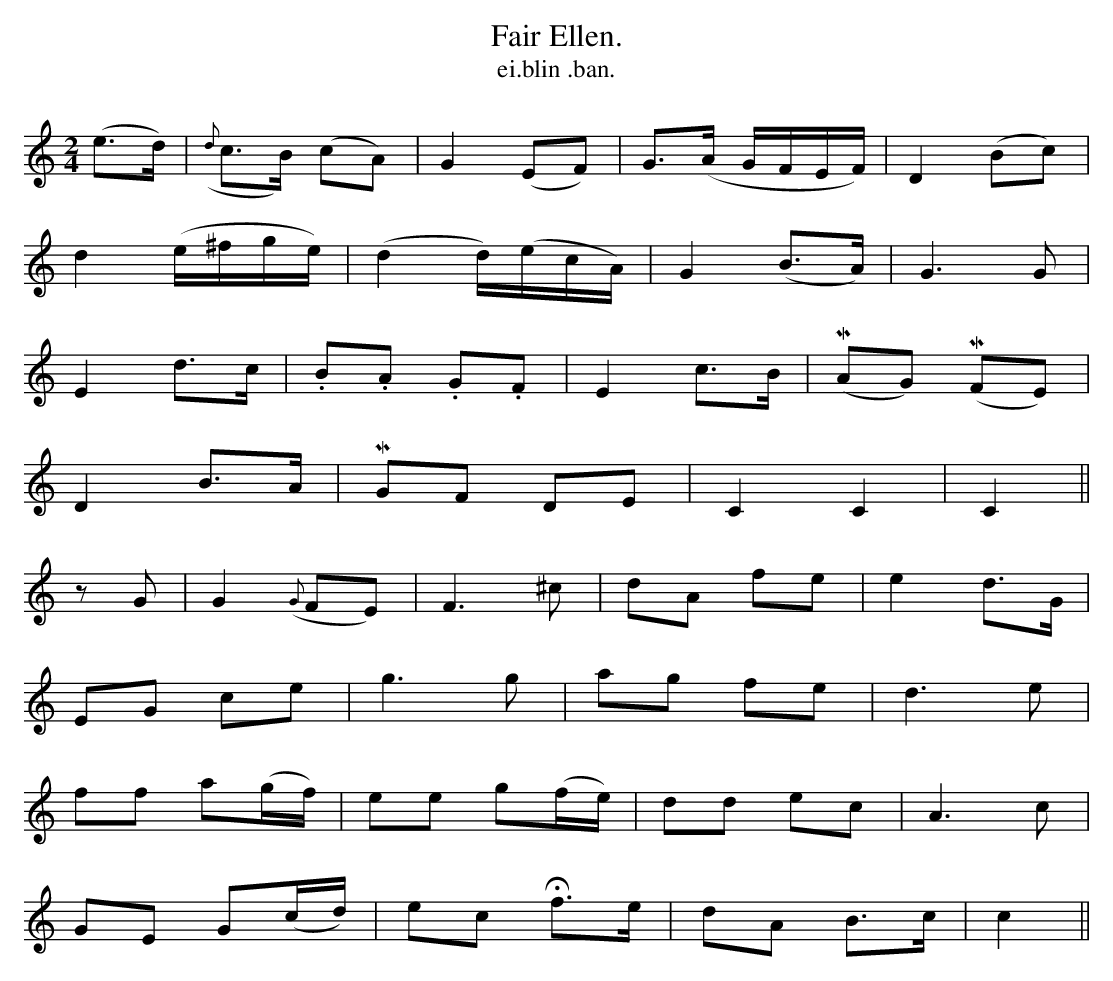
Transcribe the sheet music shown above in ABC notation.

X:1
T: Fair Ellen.
T: ei.blin .ban.
M: 2/4
L: 1/8
K: C
(e>d)|({d}c>B) (cA)|G2 (EF)|G>(A G/F/E/F/)|D2 (Bc)|
d2 (e/^f/g/e/)|(d2 d/)(e/c/A/)|G2 (B>A)|G3 G|
E2 d>c|.B.A .G.F|E2 c>B|(MAG) (MFE)|
D2 B>A|MGF DE|C2 C2|C2||
zG|G2({G}FE)|F3 ^c|dA fe|e2 d>G|
">"E">"G ">"c">"e|g3 g|ag fe|d3 e|
ff a(g/f/)|ee g(f/e/)|dd ec|A3 c|
GE G(c/d/)|ec Hf>e|dA B>c|c2||
